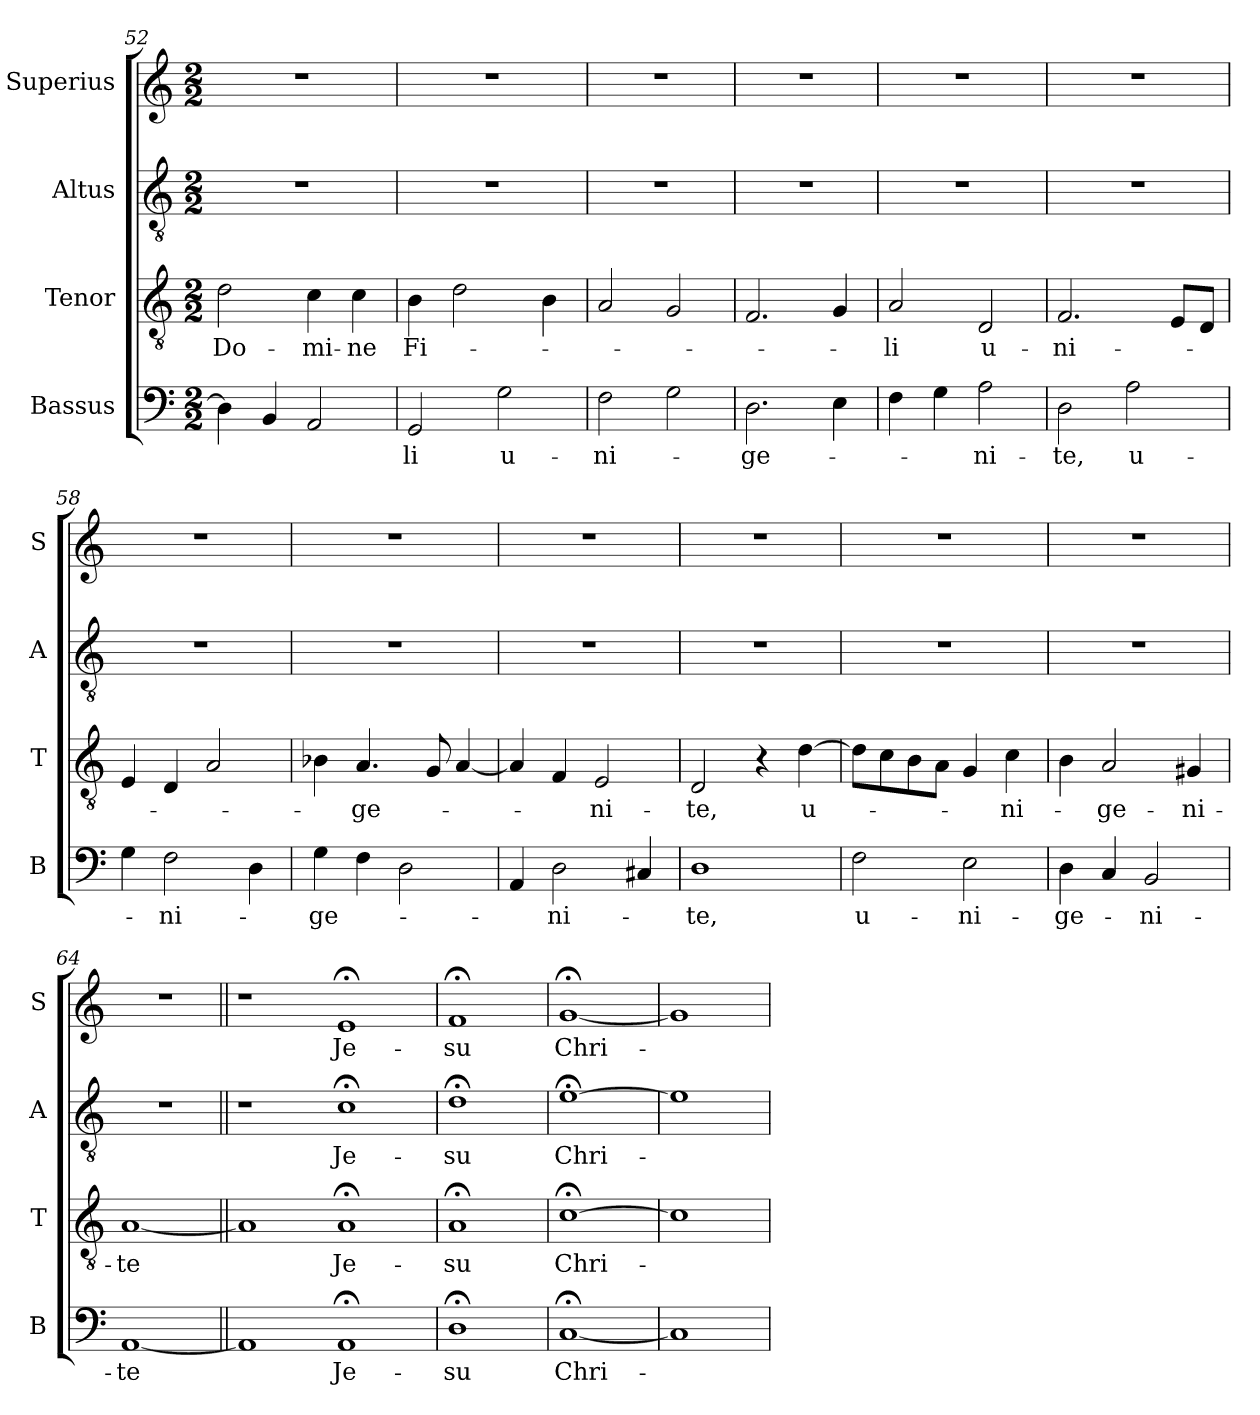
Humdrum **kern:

**kern	**text	**kern	**text	**kern	**text	**kern	**text
*part4	*part4	*part3	*part3	*part2	*part2	*part1	*part1
*staff4	*staff4	*staff3	*staff3	*staff2	*staff2	*staff1	*staff1
*I"Bassus	*	*I"Tenor	*	*I"Altus	*	*I"Superius	*
*I'B	*	*I'T	*	*I'A	*	*I'S	*
*clefF4	*	*clefGv2	*	*clefGv2	*	*clefG2	*
*k[]	*	*k[]	*	*k[]	*	*k[]	*
*M2/2	*	*M2/2	*	*M2/2	*	*M2/2	*
=52	=52	=52	=52	=52	=52	=52	=52
!	!	!	!LO:LY:i	!	!	!	!
4D]	.	2d	Do-	1r	.	1r	.
4BB	.	.	.	.	.	.	.
!	!	!	!LO:LY:i	!	!	!	!
2AA	.	4c	-mi-	.	.	.	.
!	!	!	!LO:LY:i	!	!	!	!
.	.	4c	-ne	.	.	.	.
=53	=53	=53	=53	=53	=53	=53	=53
!	!LO:LY:i	!	!LO:LY:i	!	!	!	!
2GG	-li	4B	Fi-	1r	.	1r	.
.	.	2d	.	.	.	.	.
2G	u-	.	.	.	.	.	.
.	.	4B	.	.	.	.	.
=54	=54	=54	=54	=54	=54	=54	=54
2F	-ni-	2A	.	1r	.	1r	.
2G	.	2G	.	.	.	.	.
=55	=55	=55	=55	=55	=55	=55	=55
2.D	-ge-	2.F	.	1r	.	1r	.
4E	.	4G	.	.	.	.	.
=56	=56	=56	=56	=56	=56	=56	=56
!	!	!	!LO:LY:i	!	!	!	!
4F	.	2A	-li	1r	.	1r	.
4G	.	.	.	.	.	.	.
2A	-ni-	2D	u-	.	.	.	.
=57	=57	=57	=57	=57	=57	=57	=57
2D	-te,	2.F	-ni-	1r	.	1r	.
!	!LO:LY:i	!	!	!	!	!	!
2A	u-	.	.	.	.	.	.
.	.	8EL	.	.	.	.	.
.	.	8DJ	.	.	.	.	.
=58	=58	=58	=58	=58	=58	=58	=58
4G	.	4E	.	1r	.	1r	.
!	!LO:LY:i	!	!	!	!	!	!
2F	-ni-	4D	.	.	.	.	.
.	.	2A	.	.	.	.	.
4D	.	.	.	.	.	.	.
=59	=59	=59	=59	=59	=59	=59	=59
!	!LO:LY:i	!	!	!	!	!	!
4G	-ge-	4B-X	.	1r	.	1r	.
4F	.	4.A	-ge-	.	.	.	.
2D	.	.	.	.	.	.	.
.	.	8G	.	.	.	.	.
.	.	[4A	.	.	.	.	.
=60	=60	=60	=60	=60	=60	=60	=60
4AA	.	4A]	.	1r	.	1r	.
!	!LO:LY:i	!	!	!	!	!	!
2D	-ni-	4F	.	.	.	.	.
.	.	2E	-ni-	.	.	.	.
4C#X	.	.	.	.	.	.	.
=61	=61	=61	=61	=61	=61	=61	=61
!	!LO:LY:i	!	!	!	!	!	!
1D	-te,	2D	-te,	1r	.	1r	.
.	.	4r	.	.	.	.	.
!	!	!	!LO:LY:i	!	!	!	!
.	.	[4d	u-	.	.	.	.
=62	=62	=62	=62	=62	=62	=62	=62
!	!LO:LY:i	!	!	!	!	!	!
2F	u-	8dL]	.	1r	.	1r	.
.	.	8c	.	.	.	.	.
.	.	8B	.	.	.	.	.
.	.	8AJ	.	.	.	.	.
!	!LO:LY:i	!	!	!	!	!	!
2E	-ni-	4G	.	.	.	.	.
!	!	!	!LO:LY:i	!	!	!	!
.	.	4c	-ni-	.	.	.	.
=63	=63	=63	=63	=63	=63	=63	=63
!	!LO:LY:i	!	!	!	!	!	!
4D	-ge-	4B	.	1r	.	1r	.
!	!	!	!LO:LY:i	!	!	!	!
4C	.	2A	-ge-	.	.	.	.
!	!LO:LY:i	!	!	!	!	!	!
2BB	-ni-	.	.	.	.	.	.
!	!	!	!LO:LY:i	!	!	!	!
.	.	4G#X	-ni-	.	.	.	.
=64	=64	=64	=64	=64	=64	=64	=64
!	!LO:LY:i	!	!LO:LY:i	!	!	!	!
[1AA	-te	[1A	-te	1r	.	1r	.
=65||	=65||	=65||	=65||	=65||	=65||	=65||	=65||
1AA]	.	1A]	.	1r	.	1r	.
1AA;<	Je-	1A;<	Je-	1c;<	Je-	1e;<	Je-
=66	=66	=66	=66	=66	=66	=66	=66
1D;<	-su	1A;<	-su	1d;<	-su	1f;<	-su
=67	=67	=67	=67	=67	=67	=67	=67
[1C;<	Chri-	[1c;<	Chri-	[1e;<	Chri-	[1g;<	Chri-
=68	=68	=68	=68	=68	=68	=68	=68
1C]	.	1c]	.	1e]	.	1g]	.
=	=	=	=	=	=	=	=
*-	*-	*-	*-	*-	*-	*-	*-
